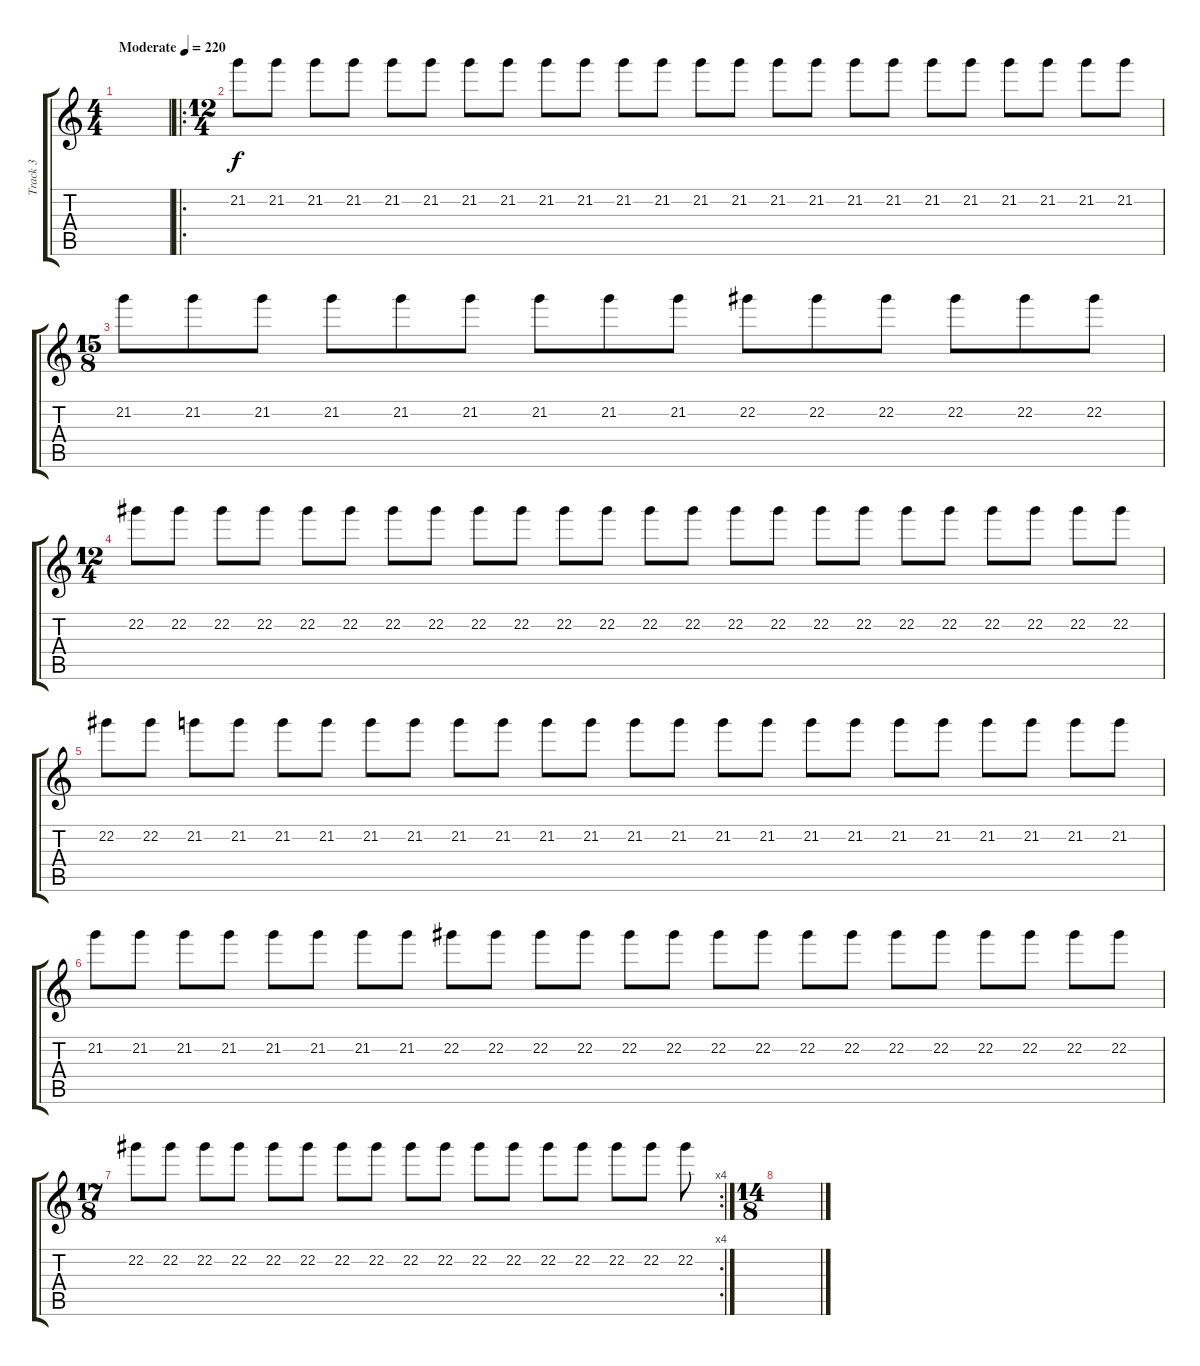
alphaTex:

\track ("Track 3" "Track 3") {instrument overdrivenguitar}
\staff {score tabs}
\tuning (Eb4 Bb3 Gb3 Db3 Ab2 Eb2) {hide}
\ts (4 4)
\tempo (220 "Moderate")
\clef g2
\ks c
|
\ro
\ts (12 4)
21.2.8 21.2.8 21.2.8 21.2.8 21.2.8 21.2.8 21.2.8 21.2.8 21.2.8 21.2.8 21.2.8 21.2.8 21.2.8 21.2.8 21.2.8 21.2.8 21.2.8 21.2.8 21.2.8 21.2.8 21.2.8 21.2.8 21.2.8 21.2.8 |
\ts (15 8)
21.2.8 21.2.8 21.2.8 21.2.8 21.2.8 21.2.8 21.2.8 21.2.8 21.2.8 22.2.8 22.2.8 22.2.8 22.2.8 22.2.8 22.2.8 |
\ts (12 4)
22.2.8 22.2.8 22.2.8 22.2.8 22.2.8 22.2.8 22.2.8 22.2.8 22.2.8 22.2.8 22.2.8 22.2.8 22.2.8 22.2.8 22.2.8 22.2.8 22.2.8 22.2.8 22.2.8 22.2.8 22.2.8 22.2.8 22.2.8 22.2.8 |
22.2.8 22.2.8 21.2.8 21.2.8 21.2.8 21.2.8 21.2.8 21.2.8 21.2.8 21.2.8 21.2.8 21.2.8 21.2.8 21.2.8 21.2.8 21.2.8 21.2.8 21.2.8 21.2.8 21.2.8 21.2.8 21.2.8 21.2.8 21.2.8 |
21.2.8 21.2.8 21.2.8 21.2.8 21.2.8 21.2.8 21.2.8 21.2.8 22.2.8 22.2.8 22.2.8 22.2.8 22.2.8 22.2.8 22.2.8 22.2.8 22.2.8 22.2.8 22.2.8 22.2.8 22.2.8 22.2.8 22.2.8 22.2.8 |
\rc 4
\ts (17 8)
22.2.8 22.2.8 22.2.8 22.2.8 22.2.8 22.2.8 22.2.8 22.2.8 22.2.8 22.2.8 22.2.8 22.2.8 22.2.8 22.2.8 22.2.8 22.2.8 22.2.8 |
\ts (14 8)
